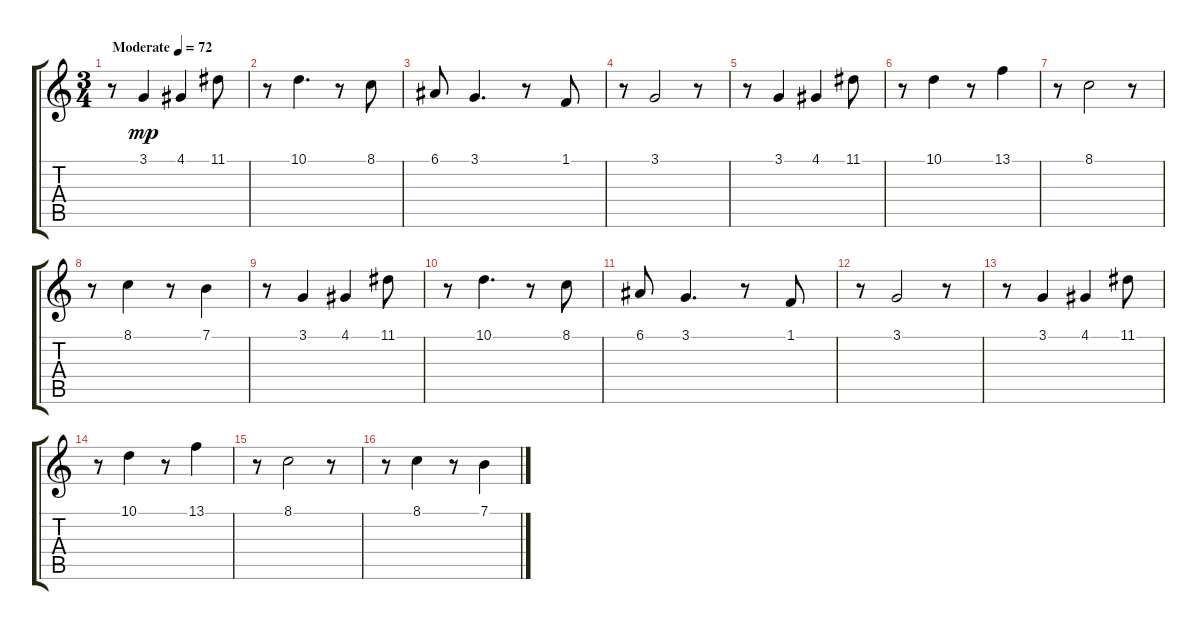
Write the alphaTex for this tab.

\track "" {instrument blownbottle}
\staff {score tabs}
\tuning (E4 B3 G3 D3 A2 E2) {hide}
\ts (3 4)
\tempo (72 "Moderate")
\clef g2
\ks c
r.8{dy mp instrument blownbottle} 3.1.4 4.1.4 11.1.8 |
r.8 10.1.4{d} r.8 8.1.8 |
6.1.8 3.1.4{d} r.8 1.1.8 |
r.8 3.1.2 r.8 |
r.8 3.1.4 4.1.4 11.1.8 |
r.8 10.1.4 r.8 13.1.4 |
r.8 8.1.2 r.8 |
r.8 8.1.4 r.8 7.1.4 |
r.8 3.1.4 4.1.4 11.1.8 |
r.8 10.1.4{d} r.8 8.1.8 |
6.1.8 3.1.4{d} r.8 1.1.8 |
r.8 3.1.2 r.8 |
r.8 3.1.4 4.1.4 11.1.8 |
r.8 10.1.4 r.8 13.1.4 |
r.8 8.1.2 r.8 |
r.8 8.1.4 r.8 7.1.4
